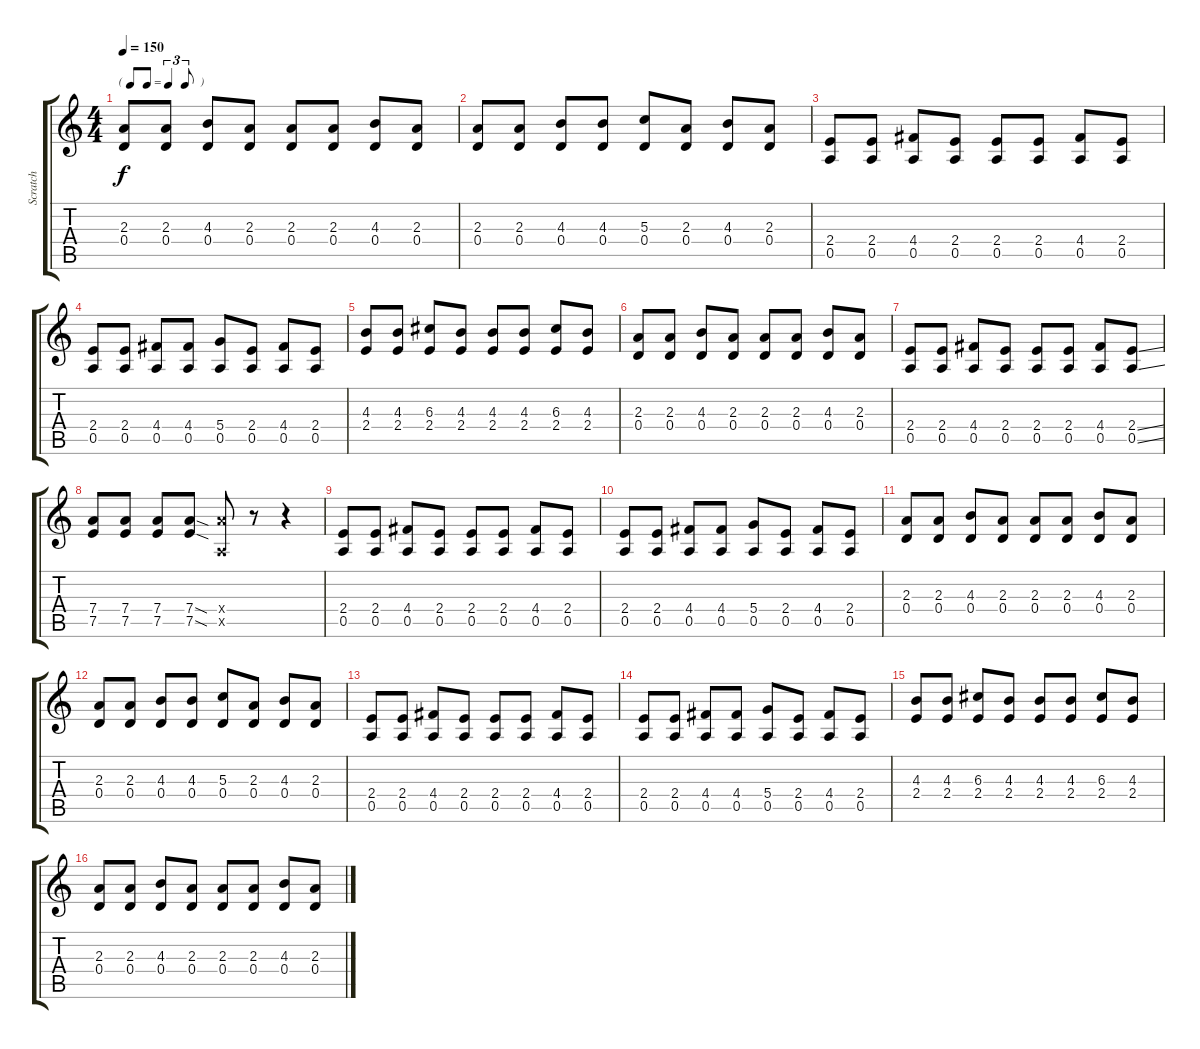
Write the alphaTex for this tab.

\track ("Scratch" "Scratch") {instrument electricguitarmuted}
\staff {score tabs}
\tuning (E4 B3 G3 D3 A2 E2) {hide}
\ts (4 4)
\tf triplet8th
\tempo 150
\clef g2
\ks c
(2.3 0.4).8{dy f} (2.3 0.4).8 (4.3 0.4).8 (2.3 0.4).8 (2.3 0.4).8 (2.3 0.4).8 (4.3 0.4).8 (2.3 0.4).8 |
(2.3 0.4).8 (2.3 0.4).8 (4.3 0.4).8 (4.3 0.4).8 (5.3 0.4).8 (2.3 0.4).8 (4.3 0.4).8 (2.3 0.4).8 |
(2.4 0.5).8 (2.4 0.5).8 (4.4 0.5).8 (2.4 0.5).8 (2.4 0.5).8 (2.4 0.5).8 (4.4 0.5).8 (2.4 0.5).8 |
(2.4 0.5).8 (2.4 0.5).8 (4.4 0.5).8 (4.4 0.5).8 (5.4 0.5).8 (2.4 0.5).8 (4.4 0.5).8 (2.4 0.5).8 |
(4.3 2.4).8 (4.3 2.4).8 (6.3 2.4).8 (4.3 2.4).8 (4.3 2.4).8 (4.3 2.4).8 (6.3 2.4).8 (4.3 2.4).8 |
(2.3 0.4).8 (2.3 0.4).8 (4.3 0.4).8 (2.3 0.4).8 (2.3 0.4).8 (2.3 0.4).8 (4.3 0.4).8 (2.3 0.4).8 |
(2.4 0.5).8 (2.4 0.5).8 (4.4 0.5).8 (2.4 0.5).8 (2.4 0.5).8 (2.4 0.5).8 (4.4 0.5).8 (2.4{ss} 0.5{ss}).8 |
(7.4 7.5).8 (7.4 7.5).8 (7.4 7.5).8 (7.4{sod} 7.5{sod}).8 (7.4{x} 0.5{x}).8 r.8 r.4 |
(2.4 0.5).8 (2.4 0.5).8 (4.4 0.5).8 (2.4 0.5).8 (2.4 0.5).8 (2.4 0.5).8 (4.4 0.5).8 (2.4 0.5).8 |
(2.4 0.5).8 (2.4 0.5).8 (4.4 0.5).8 (4.4 0.5).8 (5.4 0.5).8 (2.4 0.5).8 (4.4 0.5).8 (2.4 0.5).8 |
(2.3 0.4).8 (2.3 0.4).8 (4.3 0.4).8 (2.3 0.4).8 (2.3 0.4).8 (2.3 0.4).8 (4.3 0.4).8 (2.3 0.4).8 |
(2.3 0.4).8 (2.3 0.4).8 (4.3 0.4).8 (4.3 0.4).8 (5.3 0.4).8 (2.3 0.4).8 (4.3 0.4).8 (2.3 0.4).8 |
(2.4 0.5).8 (2.4 0.5).8 (4.4 0.5).8 (2.4 0.5).8 (2.4 0.5).8 (2.4 0.5).8 (4.4 0.5).8 (2.4 0.5).8 |
(2.4 0.5).8 (2.4 0.5).8 (4.4 0.5).8 (4.4 0.5).8 (5.4 0.5).8 (2.4 0.5).8 (4.4 0.5).8 (2.4 0.5).8 |
(4.3 2.4).8 (4.3 2.4).8 (6.3 2.4).8 (4.3 2.4).8 (4.3 2.4).8 (4.3 2.4).8 (6.3 2.4).8 (4.3 2.4).8 |
(2.3 0.4).8 (2.3 0.4).8 (4.3 0.4).8 (2.3 0.4).8 (2.3 0.4).8 (2.3 0.4).8 (4.3 0.4).8 (2.3 0.4).8
